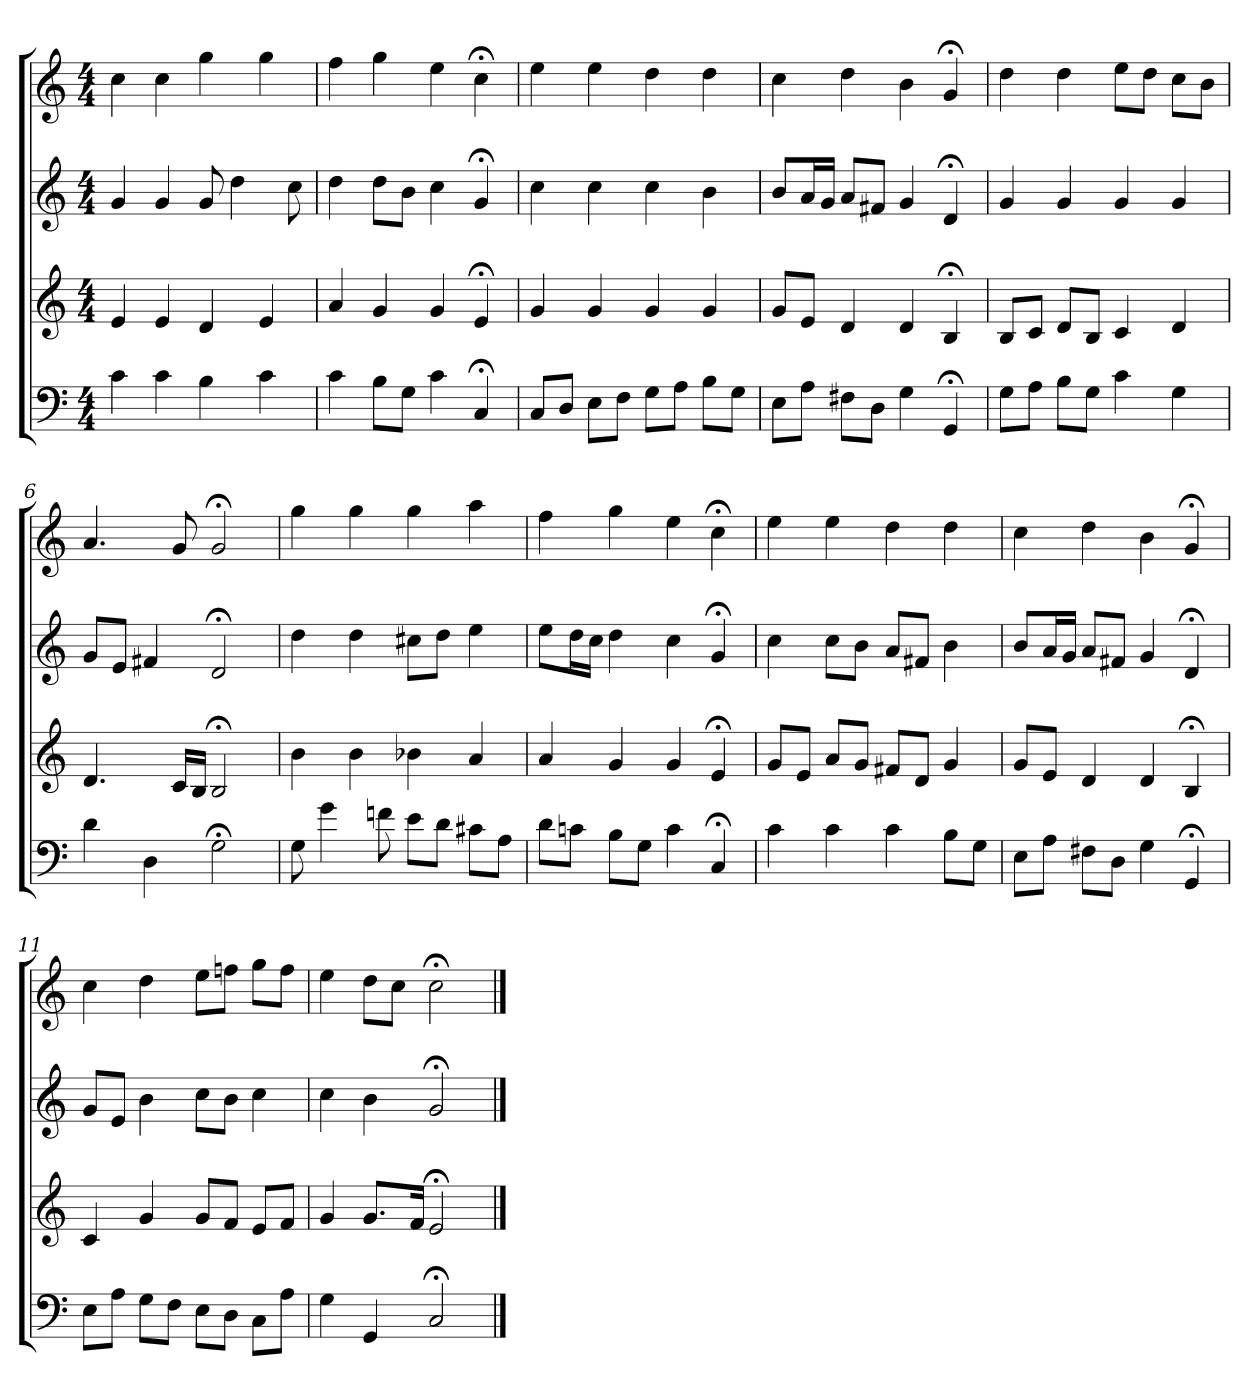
**kern	**kern	**kern	**kern
*part4	*part3	*part2	*part1
*staff4	*staff3	*staff2	*staff1
*clefF4	*clefG2	*clefG2	*clefG2
*k[]	*k[]	*k[]	*k[]
*C:	*C:	*C:	*C:
*M4/4	*M4/4	*M4/4	*M4/4
=1	=1	=1	=1
4c	4e	4g	4cc
4c	4e	4g	4cc
4B	4d	8g	4gg
.	.	4dd	.
4c	4e	.	4gg
.	.	8cc	.
=2	=2	=2	=2
4c	4a	4dd	4ff
8B\L	4g	8dd\L	4gg
8G\J	.	8b\J	.
4c	4g	4cc	4ee
4C;<	4e;<	4g;<	4cc;<
=3	=3	=3	=3
8C/L	4g	4cc	4ee
8D/J	.	.	.
8E\L	4g	4cc	4ee
8F\J	.	.	.
8G\L	4g	4cc	4dd
8A\J	.	.	.
8B\L	4g	4b	4dd
8G\J	.	.	.
=4	=4	=4	=4
8E\L	8g/L	8b/L	4cc
8A\J	8e/J	16a/L	.
.	.	16g/JJ	.
8F#X\L	4d	8a/L	4dd
8D\J	.	8f#X/J	.
4G	4d	4g	4b
4GG;<	4B;<	4d;<	4g;<
=5	=5	=5	=5
8G\L	8B/L	4g	4dd
8A\J	8c/J	.	.
8B\L	8d/L	4g	4dd
8G\J	8B/J	.	.
4c	4c	4g	8ee\L
.	.	.	8dd\J
4G	4d	4g	8cc\L
.	.	.	8b\J
=6	=6	=6	=6
4d	4.d	8g/L	4.a
.	.	8e/J	.
4D	.	4f#X	.
.	16c/LL	.	8g
.	16B/JJ	.	.
2G;<	2B;<	2d;<	2g;<
=7	=7	=7	=7
8G	4b	4dd	4gg
4g	.	.	.
.	4b	4dd	4gg
8fn	.	.	.
8e\L	4b-X	8cc#X\L	4gg
8d\J	.	8dd\J	.
8c#X\L	4a	4ee	4aa
8A\J	.	.	.
=8	=8	=8	=8
8d\L	4a	8ee\L	4ff
8cn\J	.	16dd\L	.
.	.	16cc\JJ	.
8B\L	4g	4dd	4gg
8G\J	.	.	.
4c	4g	4cc	4ee
4C;<	4e;<	4g;<	4cc;<
=9	=9	=9	=9
4c	8g/L	4cc	4ee
.	8e/J	.	.
4c	8a/L	8cc\L	4ee
.	8g/J	8b\J	.
4c	8f#X/L	8a/L	4dd
.	8d/J	8f#X/J	.
8B\L	4g	4b	4dd
8G\J	.	.	.
=10	=10	=10	=10
8E\L	8g/L	8b/L	4cc
8A\J	8e/J	16a/L	.
.	.	16g/JJ	.
8F#X\L	4d	8a/L	4dd
8D\J	.	8f#X/J	.
4G	4d	4g	4b
4GG;<	4B;<	4d;<	4g;<
=11	=11	=11	=11
8E\L	4c	8g/L	4cc
8A\J	.	8e/J	.
8G\L	4g	4b	4dd
8F\J	.	.	.
8E\L	8g/L	8cc\L	8ee\L
8D\J	8f/J	8b\J	8ffn\J
8C\L	8e/L	4cc	8gg\L
8A\J	8f/J	.	8ff\J
=12	=12	=12	=12
4G	4g	4cc	4ee
4GG	8.g/L	4b	8dd\L
.	.	.	8cc\J
.	16f/Jk	.	.
2C;<	2e;<	2g;<	2cc;<
==	==	==	==
*-	*-	*-	*-
